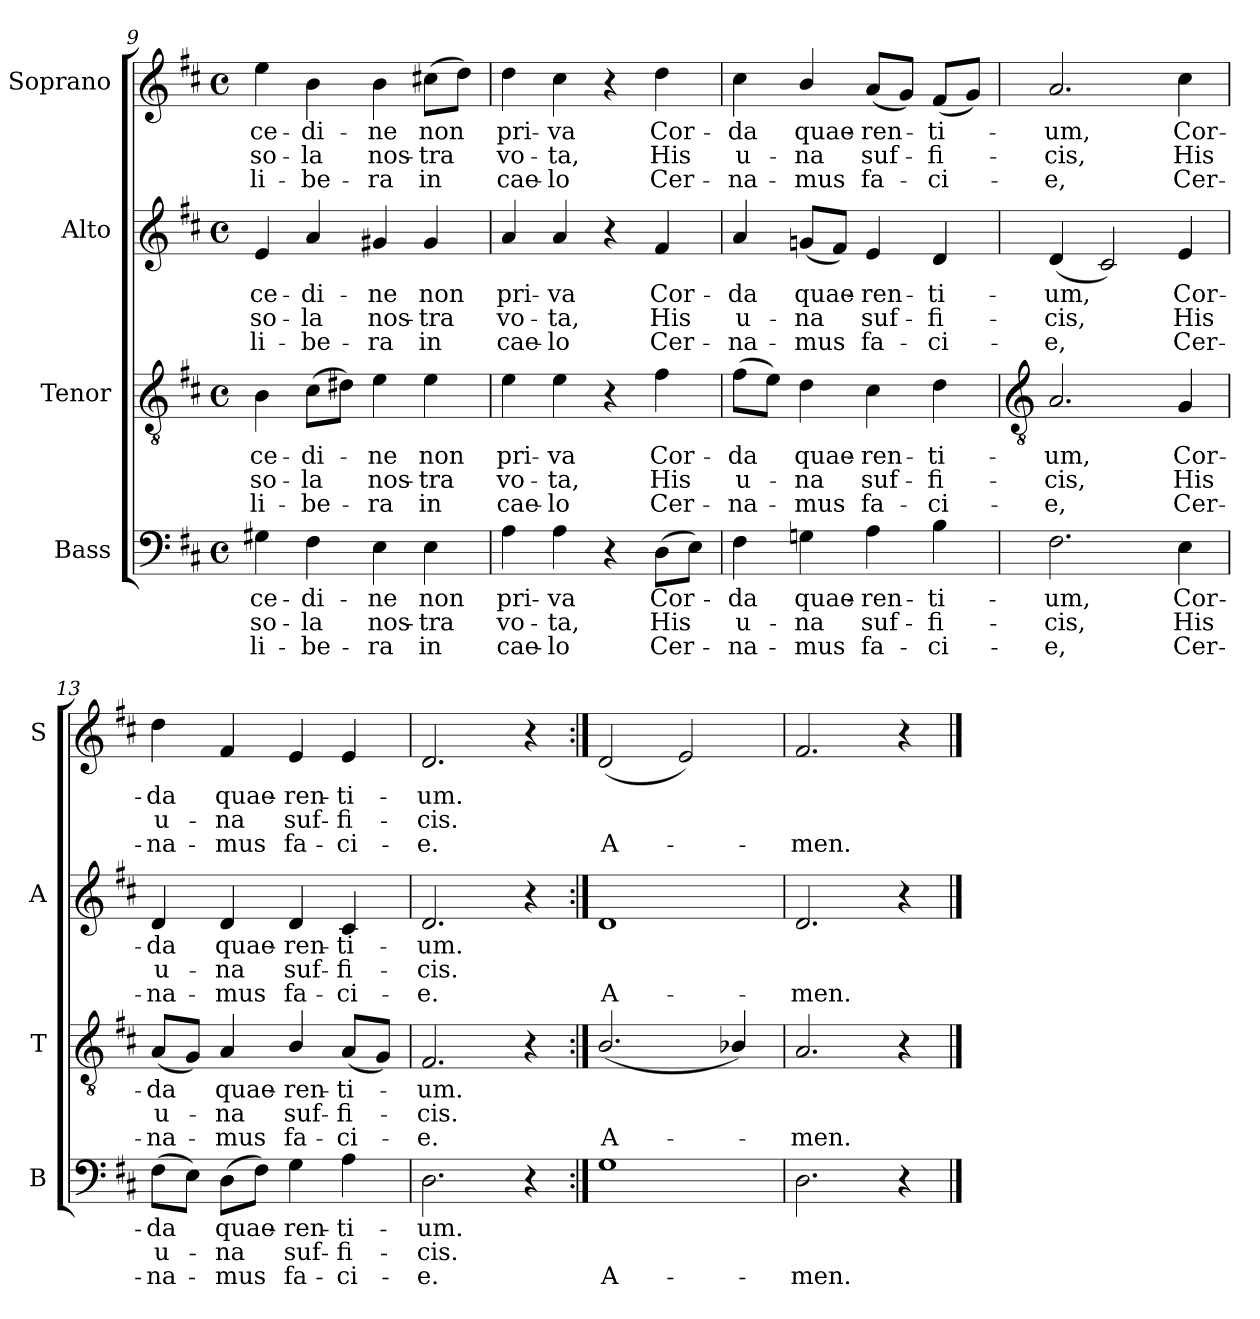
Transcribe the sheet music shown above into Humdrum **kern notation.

**kern	**text	**text	**text	**kern	**text	**text	**text	**kern	**text	**text	**text	**kern	**text	**text	**text
*part4	*part4	*part4	*part4	*part3	*part3	*part3	*part3	*part2	*part2	*part2	*part2	*part1	*part1	*part1	*part1
*staff4	*staff4	*staff4	*staff4	*staff3	*staff3	*staff3	*staff3	*staff2	*staff2	*staff2	*staff2	*staff1	*staff1	*staff1	*staff1
*I"Bass	*	*	*	*I"Tenor	*	*	*	*I"Alto	*	*	*	*I"Soprano	*	*	*
*I'B	*	*	*	*I'T	*	*	*	*I'A	*	*	*	*I'S	*	*	*
*clefF4	*	*	*	*clefGv2	*	*	*	*clefG2	*	*	*	*clefG2	*	*	*
*k[f#c#]	*	*	*	*k[f#c#]	*	*	*	*k[f#c#]	*	*	*	*k[f#c#]	*	*	*
*D:	*	*	*	*D:	*	*	*	*D:	*	*	*	*D:	*	*	*
*M4/4	*	*	*	*M4/4	*	*	*	*M4/4	*	*	*	*M4/4	*	*	*
*met(c)	*	*	*	*met(c)	*	*	*	*met(c)	*	*	*	*met(c)	*	*	*
=9	=9	=9	=9	=9	=9	=9	=9	=9	=9	=9	=9	=9	=9	=9	=9
!	!LO:LY:b	!LO:LY:b	!LO:LY:b	!	!LO:LY:b	!LO:LY:b	!LO:LY:b	!	!LO:LY:b	!LO:LY:b	!LO:LY:b	!	!LO:LY:b	!LO:LY:b	!LO:LY:b
4G#X	ce-	-so-	-li-	4B	ce-	-so-	-li-	4e	ce-	-so-	-li-	4ee	ce-	-so-	-li-
!	!LO:LY:b	!LO:LY:b	!LO:LY:b	!	!LO:LY:b	!LO:LY:b	!LO:LY:b	!	!LO:LY:b	!LO:LY:b	!LO:LY:b	!	!LO:LY:b	!LO:LY:b	!LO:LY:b
4F#	-di-	-la	be-	(>8c#L	-di-	la	be-	4a	-di-	-la	be-	4b	-di-	-la	be-
.	.	.	.	8d#XJ)	.	.	.	.	.	.	.	.	.	.	.
!	!LO:LY:b	!LO:LY:b	!LO:LY:b	!	!LO:LY:b	!LO:LY:b	!LO:LY:b	!	!LO:LY:b	!LO:LY:b	!LO:LY:b	!	!LO:LY:b	!LO:LY:b	!LO:LY:b
4E	-ne	nos-	-ra	4e	ne	nos-	-ra	4g#X	-ne	nos-	-ra	4b	-ne	nos-	-ra
!	!LO:LY:b	!LO:LY:b	!LO:LY:b	!	!LO:LY:b	!LO:LY:b	!LO:LY:b	!	!LO:LY:b	!LO:LY:b	!LO:LY:b	!	!LO:LY:b	!LO:LY:b	!LO:LY:b
4E	non	tra	in	4e	non	tra	in	4g#	non	tra	in	(>8cc#XL	non	tra	in
.	.	.	.	.	.	.	.	.	.	.	.	8ddJ)	.	.	.
=10	=10	=10	=10	=10	=10	=10	=10	=10	=10	=10	=10	=10	=10	=10	=10
!	!LO:LY:b	!LO:LY:b	!LO:LY:b	!	!LO:LY:b	!LO:LY:b	!LO:LY:b	!	!LO:LY:b	!LO:LY:b	!LO:LY:b	!	!LO:LY:b	!LO:LY:b	!LO:LY:b
4A	pri-	-vo-	-cae-	4e	pri-	-vo-	-cae-	4a	pri-	-vo-	-cae-	4dd	pri-	-vo-	-cae-
!	!LO:LY:b	!LO:LY:b	!LO:LY:b	!	!LO:LY:b	!LO:LY:b	!LO:LY:b	!	!LO:LY:b	!LO:LY:b	!LO:LY:b	!	!LO:LY:b	!LO:LY:b	!LO:LY:b
4A	-va	ta,	lo	4e	-va	ta,	lo	4a	-va	ta,	lo	4cc#	-va	ta,	lo
4r	.	.	.	4r	.	.	.	4r	.	.	.	4r	.	.	.
!	!LO:LY:b	!LO:LY:b	!LO:LY:b	!	!LO:LY:b	!LO:LY:b	!LO:LY:b	!	!LO:LY:b	!LO:LY:b	!LO:LY:b	!	!LO:LY:b	!LO:LY:b	!LO:LY:b
(>8DL	Cor-	His	Cer-	4f#	Cor-	-His	Cer-	4f#	Cor-	-His	Cer-	4dd	Cor-	-His	Cer-
8EJ)	.	.	.	.	.	.	.	.	.	.	.	.	.	.	.
=11	=11	=11	=11	=11	=11	=11	=11	=11	=11	=11	=11	=11	=11	=11	=11
!	!LO:LY:b	!LO:LY:b	!LO:LY:b	!	!LO:LY:b	!LO:LY:b	!LO:LY:b	!	!LO:LY:b	!LO:LY:b	!LO:LY:b	!	!LO:LY:b	!LO:LY:b	!LO:LY:b
4F#	da	u-	-na-	(>8f#L	-da	u-	na-	4a	-da	u-	-na-	4cc#	-da	u-	-na-
.	.	.	.	8eJ)	.	.	.	.	.	.	.	.	.	.	.
!	!LO:LY:b	!LO:LY:b	!LO:LY:b	!	!LO:LY:b	!LO:LY:b	!LO:LY:b	!	!LO:LY:b	!LO:LY:b	!LO:LY:b	!	!LO:LY:b	!LO:LY:b	!LO:LY:b
4Gn	-quae-	-na	mus	4d	quae-	-na	mus	(<8gnL	-quae-	na	mus	4b/	-quae-	-na	mus
.	.	.	.	.	.	.	.	8f#J)	.	.	.	.	.	.	.
!	!LO:LY:b	!LO:LY:b	!LO:LY:b	!	!LO:LY:b	!LO:LY:b	!LO:LY:b	!	!LO:LY:b	!LO:LY:b	!LO:LY:b	!	!LO:LY:b	!LO:LY:b	!LO:LY:b
4A	ren-	-suf-	-fa-	4c#	ren-	-suf-	-fa-	4e	ren-	-suf-	-fa-	(<8aL	ren-	suf-	fa-
.	.	.	.	.	.	.	.	.	.	.	.	8gJ)	.	.	.
!	!LO:LY:b	!LO:LY:b	!LO:LY:b	!	!LO:LY:b	!LO:LY:b	!LO:LY:b	!	!LO:LY:b	!LO:LY:b	!LO:LY:b	!	!LO:LY:b	!LO:LY:b	!LO:LY:b
4B	-ti-	-fi-	-ci-	4d	-ti-	-fi-	-ci-	4d	-ti-	-fi-	-ci-	(<8f#L	ti-	fi-	ci-
.	.	.	.	.	.	.	.	.	.	.	.	8gJ)	.	.	.
!!LO:LB:g=z
=12	=12	=12	=12	=12	=12	=12	=12	=12	=12	=12	=12	=12	=12	=12	=12
*	*	*	*	*clefGv2	*	*	*	*	*	*	*	*	*	*	*
!	!LO:LY:b	!LO:LY:b	!LO:LY:b	!	!LO:LY:b	!LO:LY:b	!LO:LY:b	!	!LO:LY:b	!LO:LY:b	!LO:LY:b	!	!LO:LY:b	!LO:LY:b	!LO:LY:b
2.F#	-um,	cis,	e,	2.A	-um,	cis,	e,	(<4d	-um,	cis,	e,	2.a	um,	cis,	e,
.	.	.	.	.	.	.	.	2c#)	.	.	.	.	.	.	.
!	!LO:LY:b	!LO:LY:b	!LO:LY:b	!	!LO:LY:b	!LO:LY:b	!LO:LY:b	!	!LO:LY:b	!LO:LY:b	!LO:LY:b	!	!LO:LY:b	!LO:LY:b	!LO:LY:b
4E	Cor-	-His	Cer-	4G	Cor-	-His	Cer-	4e	Cor-	-His	Cer-	4cc#	Cor-	-His	Cer-
=13	=13	=13	=13	=13	=13	=13	=13	=13	=13	=13	=13	=13	=13	=13	=13
!	!LO:LY:b	!LO:LY:b	!LO:LY:b	!	!LO:LY:b	!LO:LY:b	!LO:LY:b	!	!LO:LY:b	!LO:LY:b	!LO:LY:b	!	!LO:LY:b	!LO:LY:b	!LO:LY:b
(>8F#L	-da	u-	na-	(<8AL	-da	u-	na-	4d	-da	u-	-na-	4dd	-da	u-	-na-
8EJ)	.	.	.	8GJ)	.	.	.	.	.	.	.	.	.	.	.
!	!LO:LY:b	!LO:LY:b	!LO:LY:b	!	!LO:LY:b	!LO:LY:b	!LO:LY:b	!	!LO:LY:b	!LO:LY:b	!LO:LY:b	!	!LO:LY:b	!LO:LY:b	!LO:LY:b
(>8DL	quae-	na	mus	4A	quae-	-na	mus	4d	-quae-	-na	mus	4f#	-quae-	-na	mus
8F#J)	.	.	.	.	.	.	.	.	.	.	.	.	.	.	.
!	!LO:LY:b	!LO:LY:b	!LO:LY:b	!	!LO:LY:b	!LO:LY:b	!LO:LY:b	!	!LO:LY:b	!LO:LY:b	!LO:LY:b	!	!LO:LY:b	!LO:LY:b	!LO:LY:b
4G	ren-	-suf-	-fa-	4B/	ren-	-suf-	-fa-	4d	ren-	-suf-	-fa-	4e	ren-	-suf-	-fa-
!	!LO:LY:b	!LO:LY:b	!LO:LY:b	!	!LO:LY:b	!LO:LY:b	!LO:LY:b	!	!LO:LY:b	!LO:LY:b	!LO:LY:b	!	!LO:LY:b	!LO:LY:b	!LO:LY:b
4A	-ti-	-fi-	-ci-	(<8AL	-ti-	fi-	ci-	4c#	-ti-	-fi-	-ci-	4e	-ti-	-fi-	-ci-
.	.	.	.	8GJ)	.	.	.	.	.	.	.	.	.	.	.
=14	=14	=14	=14	=14	=14	=14	=14	=14	=14	=14	=14	=14	=14	=14	=14
!	!LO:LY:b	!LO:LY:b	!LO:LY:b	!	!LO:LY:b	!LO:LY:b	!LO:LY:b	!	!LO:LY:b	!LO:LY:b	!LO:LY:b	!	!LO:LY:b	!LO:LY:b	!LO:LY:b
2.D	-um.	cis.	e.	2.F#	um.	cis.	e.	2.d	-um.	cis.	e.	2.d	-um.	cis.	e.
4r	.	.	.	4r	.	.	.	4r	.	.	.	4r	.	.	.
=15:|!	=15:|!	=15:|!	=15:|!	=15:|!	=15:|!	=15:|!	=15:|!	=15:|!	=15:|!	=15:|!	=15:|!	=15:|!	=15:|!	=15:|!	=15:|!
!	!	!	!LO:LY:b	!	!	!	!LO:LY:b	!	!	!	!LO:LY:b	!	!	!	!LO:LY:b
1G	.	.	A-	(<2.B/	.	.	A-	1d	.	.	A-	(<2d	.	.	A-
.	.	.	.	.	.	.	.	.	.	.	.	2e)	.	.	.
.	.	.	.	4B-X/)	.	.	.	.	.	.	.	.	.	.	.
=16	=16	=16	=16	=16	=16	=16	=16	=16	=16	=16	=16	=16	=16	=16	=16
!	!	!	!LO:LY:b	!	!	!	!LO:LY:b	!	!	!	!LO:LY:b	!	!	!	!LO:LY:b
2.D	.	.	-men.	2.A	.	.	men.	2.d	.	.	-men.	2.f#	.	.	men.
4r	.	.	.	4r	.	.	.	4r	.	.	.	4r	.	.	.
==	==	==	==	==	==	==	==	==	==	==	==	==	==	==	==
*-	*-	*-	*-	*-	*-	*-	*-	*-	*-	*-	*-	*-	*-	*-	*-
